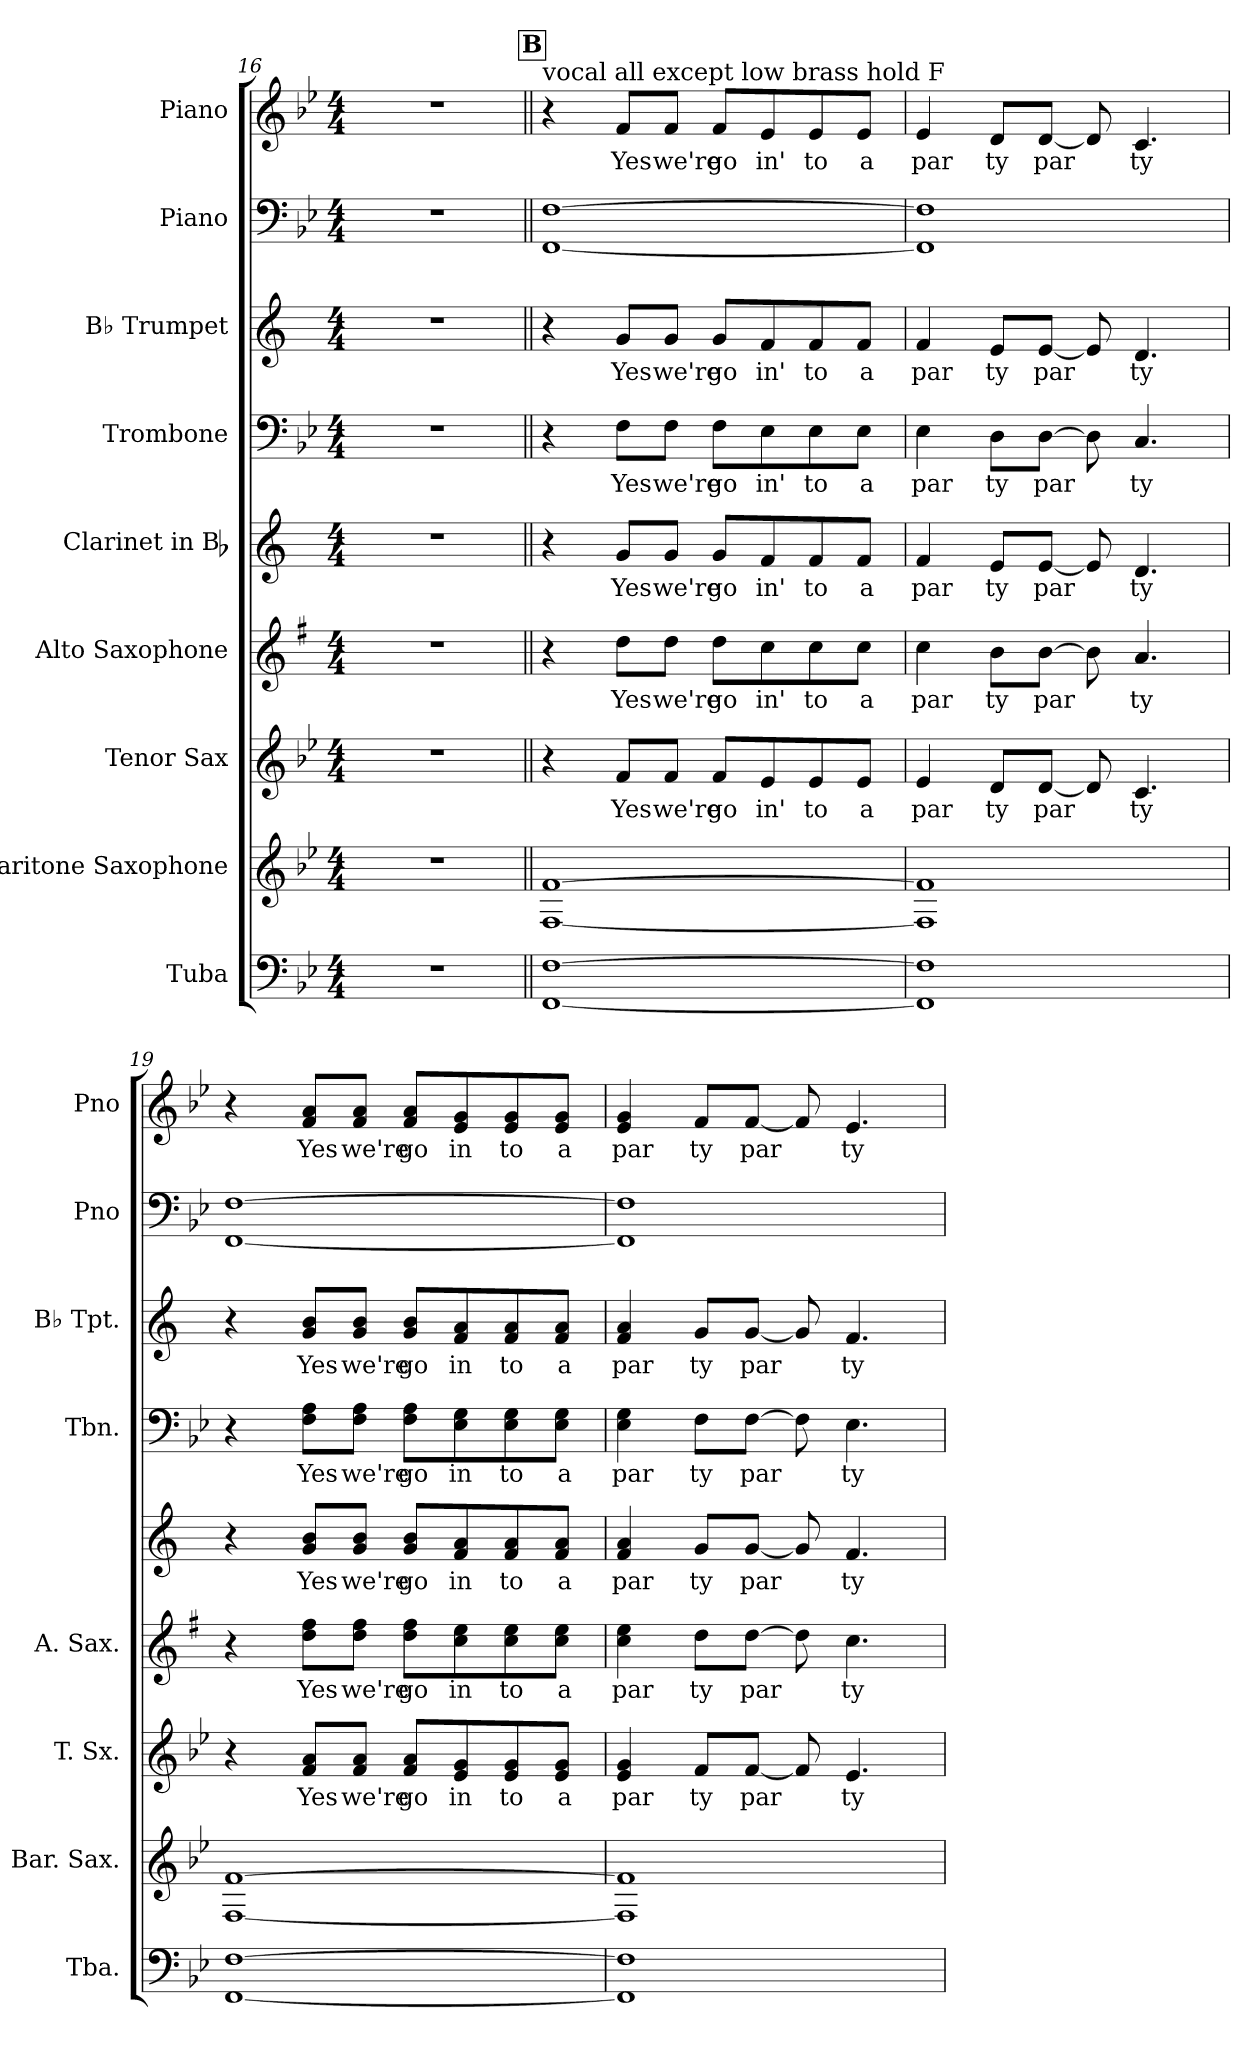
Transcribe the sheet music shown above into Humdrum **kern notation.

**kern	**kern	**kern	**text	**kern	**text	**kern	**text	**kern	**text	**kern	**text	**kern	**kern	**text
*part9	*part8	*part7	*part7	*part6	*part6	*part5	*part5	*part4	*part4	*part3	*part3	*part2	*part1	*part1
*staff9	*staff8	*staff7	*staff7	*staff6	*staff6	*staff5	*staff5	*staff4	*staff4	*staff3	*staff3	*staff2	*staff1	*staff1
*I"Tuba	*I"Baritone Saxophone	*I"Tenor Sax	*	*I"Alto Saxophone	*	*I"Clarinet in Bb	*	*I"Trombone	*	*I"B♭ Trumpet	*	*I"Piano	*I"Piano	*
*I'Tba.	*I'Bar. Sax.	*I'T. Sx.	*	*I'A. Sax.	*	*	*	*I'Tbn.	*	*I'B♭ Tpt.	*	*I'Pno	*I'Pno	*
*clefF4	*clefG2	*clefG2	*	*clefG2	*	*clefG2	*	*clefF4	*	*clefG2	*	*clefF4	*clefG2	*
*	*ITrd12c21	*ITrd8c14	*	*ITrd5c9	*	*ITrd1c2	*	*	*	*ITrd1c2	*	*	*	*
*k[b-e-]	*k[b-e-]	*k[b-e-]	*	*k[b-e-]	*	*k[b-e-]	*	*k[b-e-]	*	*k[b-e-]	*	*k[b-e-]	*k[b-e-]	*
*B-:	*B-:	*	*	*B-:	*	*	*	*B-:	*	*	*	*B-:	*B-:	*
*M4/4	*M4/4	*M4/4	*	*M4/4	*	*M4/4	*	*M4/4	*	*M4/4	*	*M4/4	*M4/4	*
=16	=16	=16	=16	=16	=16	=16	=16	=16	=16	=16	=16	=16	=16	=16
1r	1r	1r	.	1r	.	1r	.	1r	.	1r	.	1r	1r	.
!!LO:REH:place=s1:a:B:fs=14:t=B
=17||	=17||	=17||	=17||	=17||	=17||	=17||	=17||	=17||	=17||	=17||	=17||	=17||	=17||	=17||
!	!	!	!	!	!	!	!	!	!	!	!	!	!LO:TX:t=vocal all except low brass hold F	!
[1FF [1F	[1FF [1F	4r	.	4r	.	4r	.	4r	.	4r	.	[1FF [1F	4r	.
!	!	!	!LO:LY:b	!	!LO:LY:b	!	!LO:LY:b	!	!LO:LY:b	!	!LO:LY:b	!	!	!LO:LY:b
.	.	8F/L	Yes	8f\L	Yes	8f/L	Yes	8F\L	Yes	8f/L	Yes	.	8f/L	Yes
!	!	!	!LO:LY:b	!	!LO:LY:b	!	!LO:LY:b	!	!LO:LY:b	!	!LO:LY:b	!	!	!LO:LY:b
.	.	8F/J	we're	8f\J	we're	8f/J	we're	8F\J	we're	8f/J	we're	.	8f/J	we're
!	!	!	!LO:LY:b	!	!LO:LY:b	!	!LO:LY:b	!	!LO:LY:b	!	!LO:LY:b	!	!	!LO:LY:b
.	.	8F/L	go	8f\L	go	8f/L	go	8F\L	go	8f/L	go	.	8f/L	go
!	!	!	!LO:LY:b	!	!LO:LY:b	!	!LO:LY:b	!	!LO:LY:b	!	!LO:LY:b	!	!	!LO:LY:b
.	.	8E-/	in'	8e-\	in'	8e-/	in'	8E-\	in'	8e-/	in'	.	8e-/	in'
!	!	!	!LO:LY:b	!	!LO:LY:b	!	!LO:LY:b	!	!LO:LY:b	!	!LO:LY:b	!	!	!LO:LY:b
.	.	8E-/	to	8e-\	to	8e-/	to	8E-\	to	8e-/	to	.	8e-/	to
!	!	!	!LO:LY:b	!	!LO:LY:b	!	!LO:LY:b	!	!LO:LY:b	!	!LO:LY:b	!	!	!LO:LY:b
.	.	8E-/J	a	8e-\J	a	8e-/J	a	8E-\J	a	8e-/J	a	.	8e-/J	a
=18	=18	=18	=18	=18	=18	=18	=18	=18	=18	=18	=18	=18	=18	=18
!	!	!	!LO:LY:b	!	!LO:LY:b	!	!LO:LY:b	!	!LO:LY:b	!	!LO:LY:b	!	!	!LO:LY:b
1FF] 1F]	1FF] 1F]	4E-/	par	4e-\	par	4e-/	par	4E-\	par	4e-/	par	1FF] 1F]	4e-/	par
!	!	!	!LO:LY:b	!	!LO:LY:b	!	!LO:LY:b	!	!LO:LY:b	!	!LO:LY:b	!	!	!LO:LY:b
.	.	8D/L	ty	8d\L	ty	8d/L	ty	8D\L	ty	8d/L	ty	.	8d/L	ty
!	!	!	!LO:LY:b	!	!LO:LY:b	!	!LO:LY:b	!	!LO:LY:b	!	!LO:LY:b	!	!	!LO:LY:b
.	.	[8D/J	par	[8d\J	par	[8d/J	par	[8D\J	par	[8d/J	par	.	[8d/J	par
.	.	8D/]	.	8d\]	.	8d/]	.	8D\]	.	8d/]	.	.	8d/]	.
!	!	!	!LO:LY:b	!	!LO:LY:b	!	!LO:LY:b	!	!LO:LY:b	!	!LO:LY:b	!	!	!LO:LY:b
.	.	4.C/	ty	4.c/	ty	4.c/	ty	4.C/	ty	4.c/	ty	.	4.c/	ty
=19	=19	=19	=19	=19	=19	=19	=19	=19	=19	=19	=19	=19	=19	=19
[1FF [1F	[1FF [1F	4r	.	4r	.	4r	.	4r	.	4r	.	[1FF [1F	4r	.
!	!	!	!LO:LY:b	!	!LO:LY:b	!	!LO:LY:b	!	!LO:LY:b	!	!LO:LY:b	!	!	!LO:LY:b
.	.	8F/ 8A/L	Yes	8f\ 8a\L	Yes	8f/ 8a/L	Yes	8F\ 8A\L	Yes	8f/ 8a/L	Yes	.	8f/ 8a/L	Yes
!	!	!	!LO:LY:b	!	!LO:LY:b	!	!LO:LY:b	!	!LO:LY:b	!	!LO:LY:b	!	!	!LO:LY:b
.	.	8F/ 8A/J	we're	8f\ 8a\J	we're	8f/ 8a/J	we're	8F\ 8A\J	we're	8f/ 8a/J	we're	.	8f/ 8a/J	we're
!	!	!	!LO:LY:b	!	!LO:LY:b	!	!LO:LY:b	!	!LO:LY:b	!	!LO:LY:b	!	!	!LO:LY:b
.	.	8F/ 8A/L	go	8f\ 8a\L	go	8f/ 8a/L	go	8F\ 8A\L	go	8f/ 8a/L	go	.	8f/ 8a/L	go
!	!	!	!LO:LY:b	!	!LO:LY:b	!	!LO:LY:b	!	!LO:LY:b	!	!LO:LY:b	!	!	!LO:LY:b
.	.	8E-/ 8G/	in	8e-\ 8g\	in	8e-/ 8g/	in	8E-\ 8G\	in	8e-/ 8g/	in	.	8e-/ 8g/	in
!	!	!	!LO:LY:b	!	!LO:LY:b	!	!LO:LY:b	!	!LO:LY:b	!	!LO:LY:b	!	!	!LO:LY:b
.	.	8E-/ 8G/	to	8e-\ 8g\	to	8e-/ 8g/	to	8E-\ 8G\	to	8e-/ 8g/	to	.	8e-/ 8g/	to
!	!	!	!LO:LY:b	!	!LO:LY:b	!	!LO:LY:b	!	!LO:LY:b	!	!LO:LY:b	!	!	!LO:LY:b
.	.	8E-/ 8G/J	a	8e-\ 8g\J	a	8e-/ 8g/J	a	8E-\ 8G\J	a	8e-/ 8g/J	a	.	8e-/ 8g/J	a
!!LO:PB:g=z
=20	=20	=20	=20	=20	=20	=20	=20	=20	=20	=20	=20	=20	=20	=20
!	!	!	!LO:LY:b	!	!LO:LY:b	!	!LO:LY:b	!	!LO:LY:b	!	!LO:LY:b	!	!	!LO:LY:b
1FF] 1F]	1FF] 1F]	4E-/ 4G/	par	4e-\ 4g\	par	4e-/ 4g/	par	4E-\ 4G\	par	4e-/ 4g/	par	1FF] 1F]	4e-/ 4g/	par
!	!	!	!LO:LY:b	!	!LO:LY:b	!	!LO:LY:b	!	!LO:LY:b	!	!LO:LY:b	!	!	!LO:LY:b
.	.	8F/L	ty	8f\L	ty	8f/L	ty	8F\L	ty	8f/L	ty	.	8f/L	ty
!	!	!	!LO:LY:b	!	!LO:LY:b	!	!LO:LY:b	!	!LO:LY:b	!	!LO:LY:b	!	!	!LO:LY:b
.	.	[8F/J	par	[8f\J	par	[8f/J	par	[8F\J	par	[8f/J	par	.	[8f/J	par
.	.	8F/]	.	8f\]	.	8f/]	.	8F\]	.	8f/]	.	.	8f/]	.
!	!	!	!LO:LY:b	!	!LO:LY:b	!	!LO:LY:b	!	!LO:LY:b	!	!LO:LY:b	!	!	!LO:LY:b
.	.	4.E-/	ty	4.e-\	ty	4.e-/	ty	4.E-\	ty	4.e-/	ty	.	4.e-/	ty
=	=	=	=	=	=	=	=	=	=	=	=	=	=	=
*-	*-	*-	*-	*-	*-	*-	*-	*-	*-	*-	*-	*-	*-	*-
